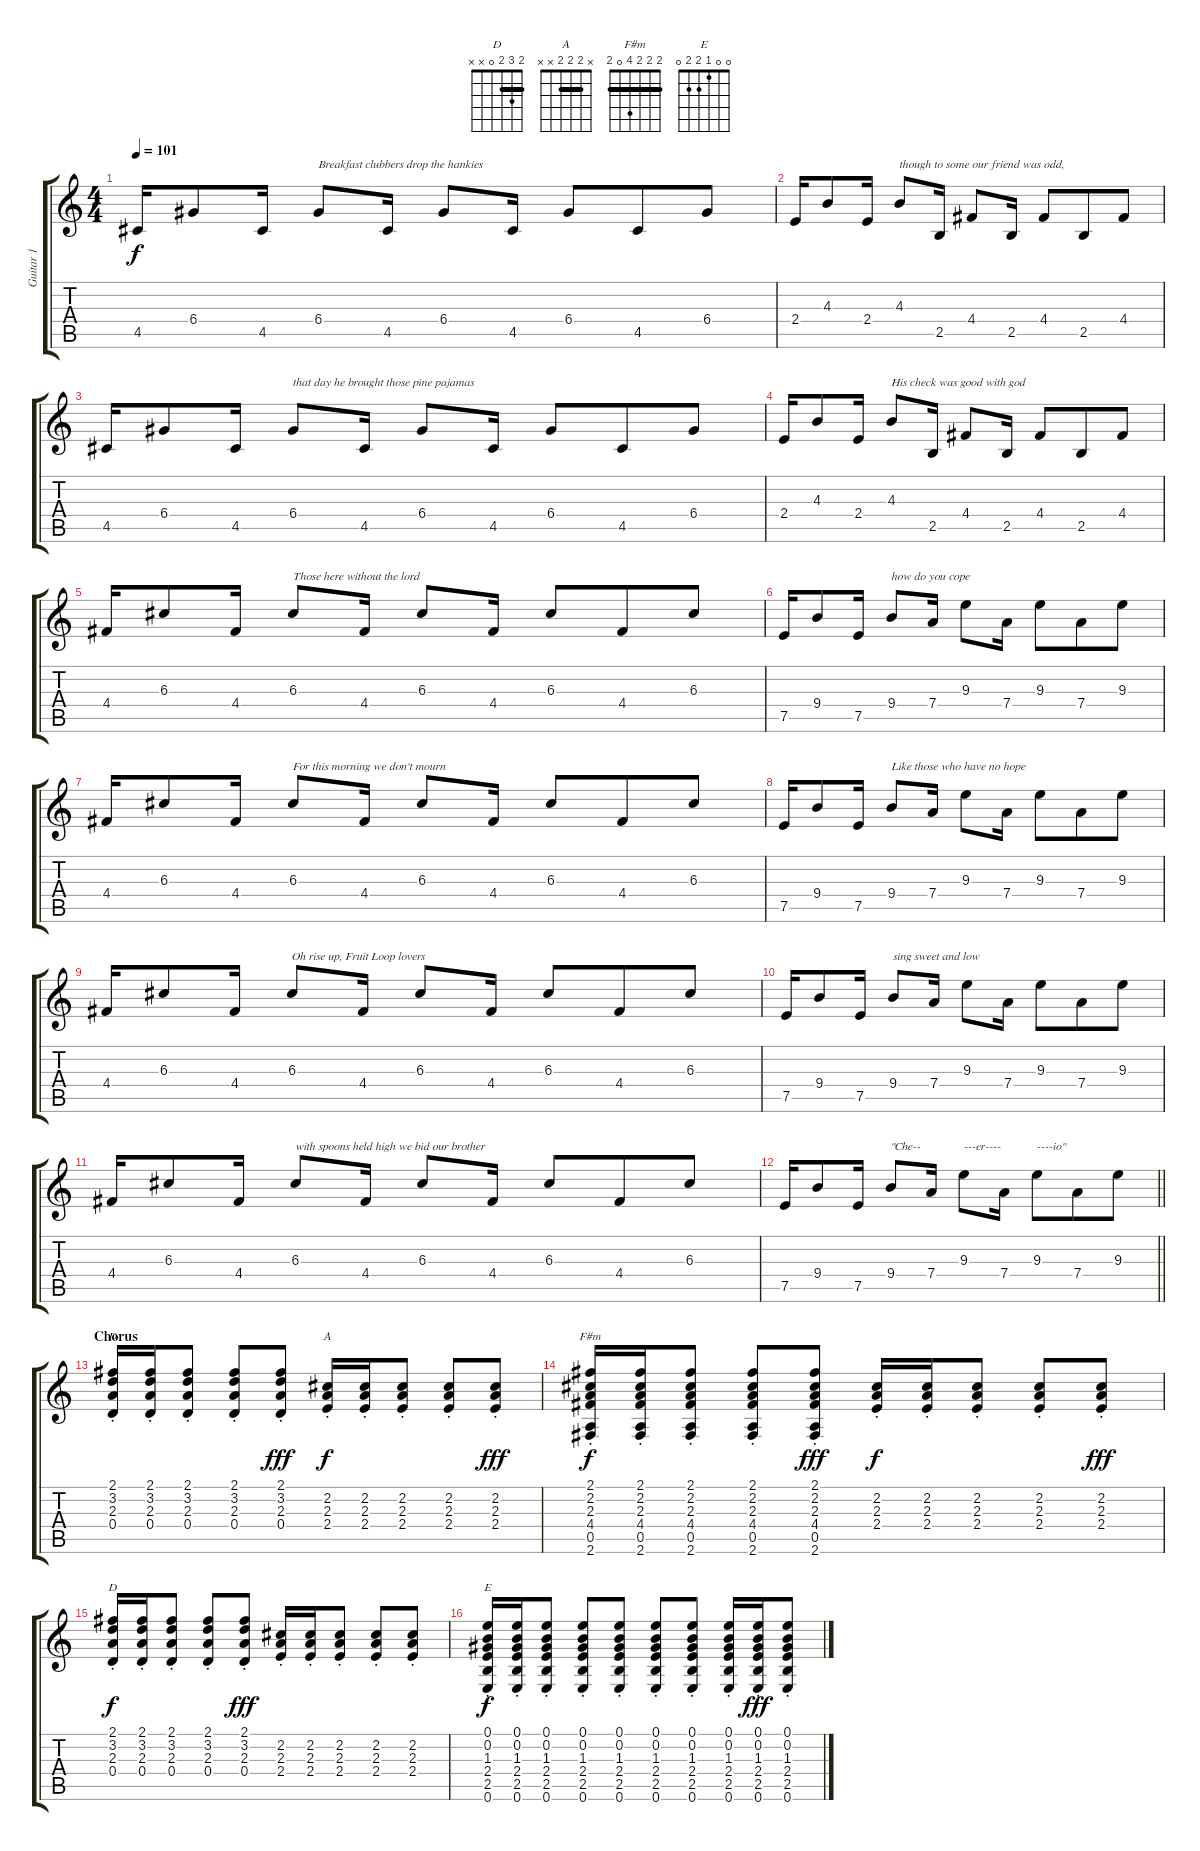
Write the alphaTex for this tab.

\track ("Guitar 1" "Guitar 1") {instrument overdrivenguitar}
\staff {score tabs}
\tuning (E4 B3 G3 D3 A2 E2) {hide}
\chord ("D" 2 3 2 0 x x)
\chord ("A" x 2 2 2 x x) {barre 2}
\chord ("F#m" 2 2 2 4 0 2) {barre 2}
\chord ("D" 2 3 2 0 x x) {barre 2}
\chord ("E" 0 0 1 2 2 0)
\ts (4 4)
\tempo 101
\clef g2
\ks c
4.5.16{dy f} 6.4.8 4.5.16 6.4.8{txt "Breakfast clubbers drop the hankies"} 4.5.16{beam split} 6.4.8{beam merge} 4.5.16{beam split} 6.4.8{beam merge} 4.5.8 6.4.8 |
2.4.16 4.3.8 2.4.16 4.3.8{txt "though to some our friend was odd,"} 2.5.16{beam split} 4.4.8{beam merge} 2.5.16{beam split} 4.4.8{beam merge} 2.5.8{beam merge} 4.4.8 |
4.5.16 6.4.8 4.5.16 6.4.8{txt "that day he brought those pine pajamas"} 4.5.16{beam split} 6.4.8{beam merge} 4.5.16{beam split} 6.4.8{beam merge} 4.5.8 6.4.8 |
2.4.16 4.3.8 2.4.16 4.3.8{txt "His check was good with god"} 2.5.16{beam split} 4.4.8{beam merge} 2.5.16{beam split} 4.4.8{beam merge} 2.5.8{beam merge} 4.4.8 |
4.4.16 6.3.8 4.4.16 6.3.8{txt "Those here without the lord"} 4.4.16{beam split} 6.3.8{beam merge} 4.4.16{beam split} 6.3.8{beam merge} 4.4.8{beam merge} 6.3.8 |
7.5.16 9.4.8 7.5.16 9.4.8{txt "how do you cope"} 7.4.16{beam split} 9.3.8{beam merge} 7.4.16{beam split} 9.3.8{beam merge} 7.4.8 9.3.8 |
4.4.16 6.3.8 4.4.16 6.3.8{txt "For this morning we don't mourn"} 4.4.16{beam split} 6.3.8{beam merge} 4.4.16{beam split} 6.3.8{beam merge} 4.4.8{beam merge} 6.3.8 |
7.5.16 9.4.8 7.5.16 9.4.8{txt "Like those who have no hope"} 7.4.16{beam split} 9.3.8{beam merge} 7.4.16{beam split} 9.3.8{beam merge} 7.4.8 9.3.8 |
4.4.16 6.3.8 4.4.16 6.3.8{txt "Oh rise up, Fruit Loop lovers"} 4.4.16{beam split} 6.3.8{beam merge} 4.4.16{beam split} 6.3.8{beam merge} 4.4.8{beam merge} 6.3.8 |
7.5.16 9.4.8 7.5.16 9.4.8{txt "sing sweet and low"} 7.4.16{beam split} 9.3.8{beam merge} 7.4.16{beam split} 9.3.8{beam merge} 7.4.8 9.3.8 |
4.4.16 6.3.8 4.4.16 6.3.8{txt "with spoons held high we bid our brother"} 4.4.16{beam split} 6.3.8{beam merge} 4.4.16{beam split} 6.3.8{beam merge} 4.4.8{beam merge} 6.3.8 |
\barLineRight lightlight
7.5.16 9.4.8 7.5.16 9.4.8{txt "\"Che--"} 7.4.16{beam split} 9.3.8{txt "---er----" beam merge} 7.4.16{beam split} 9.3.8{txt "----io\"" beam merge} 7.4.8 9.3.8 |
\section ("" "Chorus")
(2.1{st} 3.2{st} 2.3{st} 0.4{st}).16{ch "D"} (2.1{st} 3.2{st} 2.3{st} 0.4{st}).16{beam merge} (2.1{st} 3.2{st} 2.3{st} 0.4{st}).8 (2.1{st} 3.2{st} 2.3{st} 0.4{st}).8 (2.1{st} 3.2{st} 2.3{st} 0.4{st}).8{dy fff} (2.2{st} 2.3{st} 2.4{st}).16{ch "A" dy f} (2.2{st} 2.3{st} 2.4{st}).16{beam merge} (2.2{st} 2.3{st} 2.4{st}).8 (2.2{st} 2.3{st} 2.4{st}).8 (2.2{st} 2.3{st} 2.4{st}).8{dy fff} |
(2.1{st} 2.2{st} 2.3{st} 4.4{st} 0.5{st} 2.6{st}).16{ch "F#m" dy f} (2.1{st} 2.2{st} 2.3{st} 4.4{st} 0.5{st} 2.6{st}).16{beam merge} (2.1{st} 2.2{st} 2.3{st} 4.4{st} 0.5{st} 2.6{st}).8 (2.1{st} 2.2{st} 2.3{st} 4.4{st} 0.5{st} 2.6{st}).8 (2.1{st} 2.2{st} 2.3{st} 4.4{st} 0.5{st} 2.6{st}).8{dy fff} (2.2{st} 2.3{st} 2.4{st}).16{dy f} (2.2{st} 2.3{st} 2.4{st}).16{beam merge} (2.2{st} 2.3{st} 2.4{st}).8 (2.2{st} 2.3{st} 2.4{st}).8 (2.2{st} 2.3{st} 2.4{st}).8{dy fff} |
(2.1{st} 3.2{st} 2.3{st} 0.4{st}).16{ch "D" dy f} (2.1{st} 3.2{st} 2.3{st} 0.4{st}).16{beam merge} (2.1{st} 3.2{st} 2.3{st} 0.4{st}).8 (2.1{st} 3.2{st} 2.3{st} 0.4{st}).8 (2.1{st} 3.2{st} 2.3{st} 0.4{st}).8{dy fff} (2.2{st} 2.3{st} 2.4{st}).16 (2.2{st} 2.3{st} 2.4{st}).16 (2.2{st} 2.3{st} 2.4{st}).8 (2.2{st} 2.3{st} 2.4{st}).8 (2.2{st} 2.3{st} 2.4{st}).8 |
(0.1{st} 0.2{st} 1.3{st} 2.4{st} 2.5{st} 0.6{st}).16{ch "E" dy f} (0.1{st} 0.2{st} 1.3{st} 2.4{st} 2.5{st} 0.6{st}).16{beam merge} (0.1{st} 0.2{st} 1.3{st} 2.4{st} 2.5{st} 0.6{st}).8 (0.1{st} 0.2{st} 1.3{st} 2.4{st} 2.5{st} 0.6{st}).8 (0.1{st} 0.2{st} 1.3{st} 2.4{st} 2.5{st} 0.6{st}).8 (0.1{st} 0.2{st} 1.3{st} 2.4{st} 2.5{st} 0.6{st}).8{beam merge} (0.1{st} 0.2{st} 1.3{st} 2.4{st} 2.5{st} 0.6{st}).8 (0.1{st} 0.2{st} 1.3{st} 2.4{st} 2.5{st} 0.6{st}).16 (0.1{st} 0.2{st} 1.3{st} 2.4{st} 2.5{st} 0.6{st}).16{dy fff} (0.1{st} 0.2{st} 1.3{st} 2.4{st} 2.5{st} 0.6{st}).8
